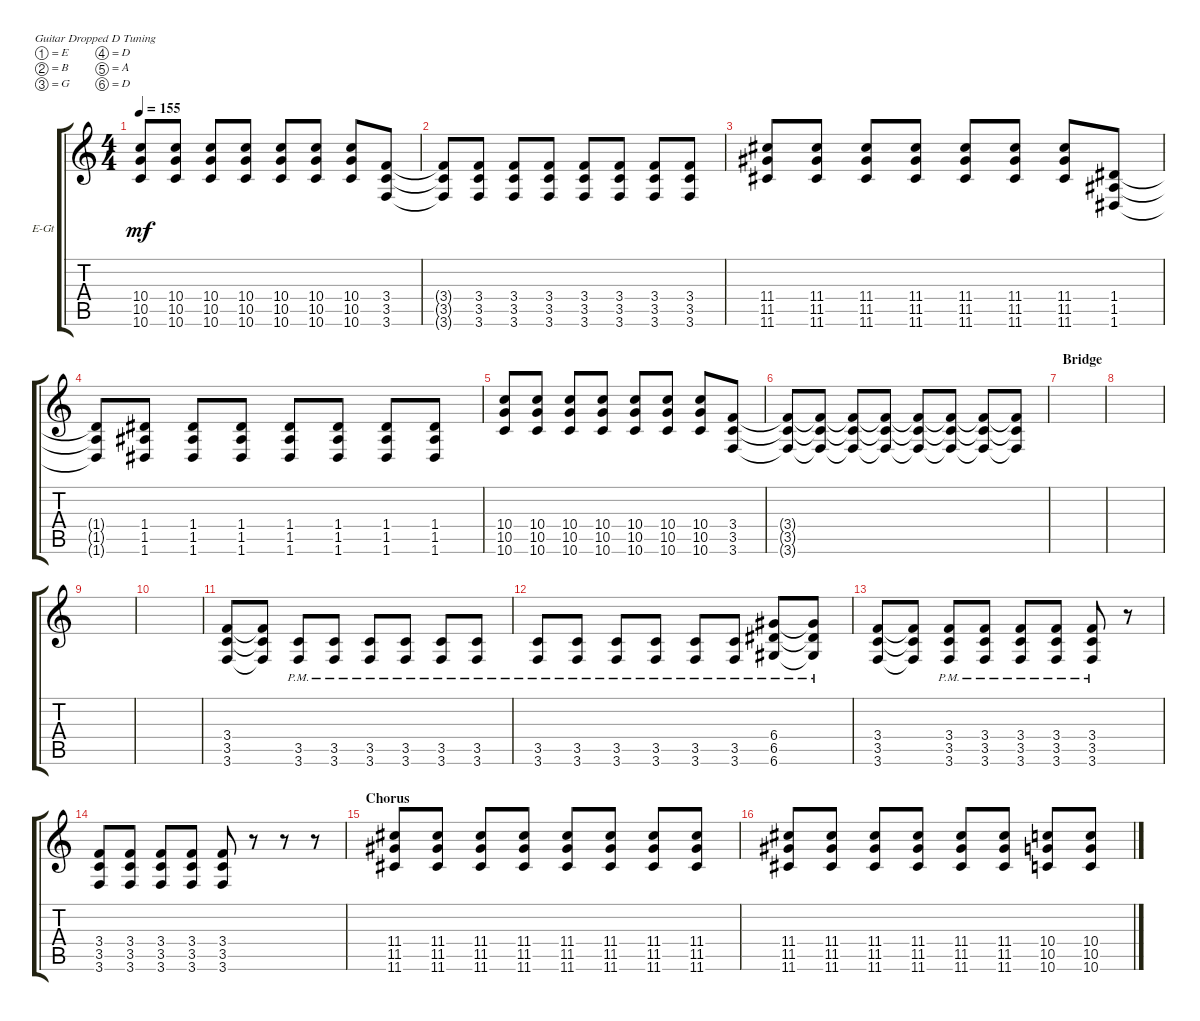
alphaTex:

\defaultSystemsLayout 4
\bracketExtendMode groupsimilarinstruments
\firstSystemTrackNameOrientation horizontal
\otherSystemsTrackNameOrientation horizontal
\track ("Alex" "E-Gt") {instrument distortionguitar}
\staff {score tabs}
\tuning (E4 B3 G3 D3 A2 D2)
\ts (4 4)
\tempo 155
\clef g2
\ks c
(10.6 10.5 10.4).8{dy mf} (10.6 10.4 10.5).8 (10.6 10.4 10.5).8 (10.6 10.4 10.5).8 (10.6 10.4 10.5).8 (10.4 10.5 10.6).8 (10.6 10.5 10.4).8 (3.6 3.5 3.4).8 |
(3.4{t} 3.5{t} 3.6{t}).8 (3.6 3.5 3.4).8 (3.4 3.5 3.6).8 (3.6 3.5 3.4).8 (3.4 3.5 3.6).8 (3.6 3.5 3.4).8 (3.4 3.5 3.6).8 (3.6 3.5 3.4).8 |
(11.6 11.5 11.4).8 (11.4 11.5 11.6).8 (11.4 11.6 11.5).8 (11.5 11.6 11.4).8 (11.4 11.5 11.6).8 (11.6 11.5 11.4).8 (11.6 11.5 11.4).8 (1.4 1.5 1.6).8 |
(1.6{t} 1.5{t} 1.4{t}).8 (1.4 1.5 1.6).8 (1.6 1.5 1.4).8 (1.4 1.5 1.6).8 (1.6 1.5 1.4).8 (1.5 1.6 1.4).8 (1.5 1.4 1.6).8 (1.4 1.5 1.6).8 |
(10.6 10.5 10.4).8 (10.6 10.4 10.5).8 (10.6 10.4 10.5).8 (10.6 10.4 10.5).8 (10.6 10.4 10.5).8 (10.4 10.5 10.6).8 (10.6 10.5 10.4).8 (3.6 3.5 3.4).8 |
(3.4{t} 3.5{t} 3.6{t}).8 (3.6{t} 3.5{t} 3.4{t}).8 (3.4{t} 3.5{t} 3.6{t}).8 (3.6{t} 3.5{t} 3.4{t}).8 (3.4{t} 3.5{t} 3.6{t}).8 (3.6{t} 3.5{t} 3.4{t}).8 (3.4{t} 3.5{t} 3.6{t}).8 (3.6{t} 3.5{t} 3.4{t}).8 |
\section ("" "Bridge")
|
|
|
|
(3.6 3.5 3.4).8 (3.5{t} 3.6{t} 3.4{t}).8 (3.6{pm} 3.5{pm}).8 (3.5{pm} 3.6{pm}).8 (3.6{pm} 3.5{pm}).8 (3.5{pm} 3.6{pm}).8 (3.5{pm} 3.6{pm}).8 (3.6{pm} 3.5{pm}).8 |
(3.5{pm} 3.6{pm}).8 (3.5{pm} 3.6{pm}).8 (3.6{pm} 3.5{pm}).8 (3.6{pm} 3.5{pm}).8 (3.6{pm} 3.5{pm}).8 (3.6{pm} 3.5{pm}).8 (6.6{pm} 6.5{pm} 6.4).8 (6.6{pm t} 6.5{pm t} 6.4{t}).8 |
(3.6 3.5 3.4).8 (3.6{t} 3.5{t} 3.4{t}).8 (3.6{pm} 3.4{pm} 3.5{pm}).8 (3.6{pm} 3.5{pm} 3.4{pm}).8 (3.6{pm} 3.4{pm} 3.5{pm}).8 (3.6{pm} 3.5{pm} 3.4{pm}).8 (3.4{pm} 3.5{pm} 3.6{pm}).8 r.8 |
(3.6 3.5 3.4).8 (3.4 3.5 3.6).8 (3.6 3.5 3.4).8 (3.4 3.5 3.6).8 (3.6 3.5 3.4).8 r.8 r.8 r.8 |
\section ("" "Chorus")
(11.5 11.4 11.6).8 (11.5 11.4 11.6).8 (11.5 11.4 11.6).8 (11.5 11.4 11.6).8 (11.5 11.4 11.6).8 (11.5 11.4 11.6).8 (11.5 11.4 11.6).8 (11.5 11.4 11.6).8 |
(11.5 11.4 11.6).8 (11.5 11.4 11.6).8 (11.5 11.4 11.6).8 (11.5 11.4 11.6).8 (11.5 11.4 11.6).8 (11.5 11.4 11.6).8 (10.5 10.4 10.6).8 (10.5 10.4 10.6).8
